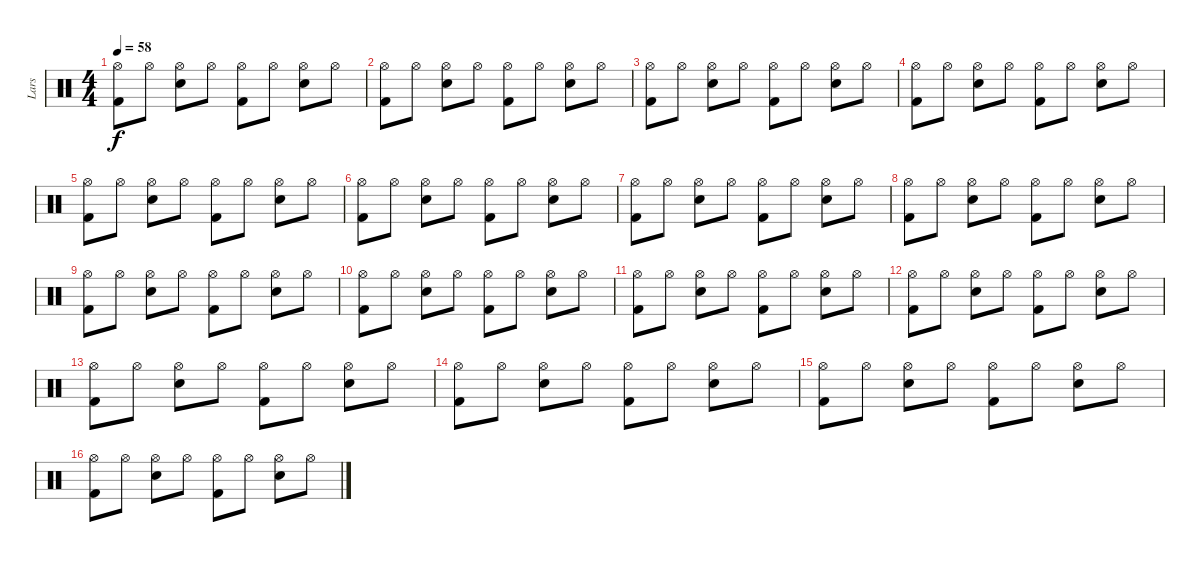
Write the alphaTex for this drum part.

\track ("Lars " "Lars ") {instrument percussion}
\staff {score}
\articulation defaults
\ts (4 4)
\tempo 58
\clef neutral
\ks c
("Kick (hit) 2" "Hi-Hat (open)").8{dy f} "Hi-Hat (open)".8 ("Snare (hit) 2" "Hi-Hat (open)").8 "Hi-Hat (open)".8 ("Kick (hit) 2" "Hi-Hat (open)").8 "Hi-Hat (open)".8 ("Snare (hit) 2" "Hi-Hat (open)").8 "Hi-Hat (open)".8 |
("Kick (hit) 2" "Hi-Hat (open)").8 "Hi-Hat (open)".8 ("Snare (hit) 2" "Hi-Hat (open)").8 "Hi-Hat (open)".8 ("Kick (hit) 2" "Hi-Hat (open)").8 "Hi-Hat (open)".8 ("Snare (hit) 2" "Hi-Hat (open)").8 "Hi-Hat (open)".8 |
("Kick (hit) 2" "Hi-Hat (open)").8 "Hi-Hat (open)".8 ("Snare (hit) 2" "Hi-Hat (open)").8 "Hi-Hat (open)".8 ("Kick (hit) 2" "Hi-Hat (open)").8 "Hi-Hat (open)".8 ("Snare (hit) 2" "Hi-Hat (open)").8 "Hi-Hat (open)".8 |
("Kick (hit) 2" "Hi-Hat (open)").8 "Hi-Hat (open)".8 ("Snare (hit) 2" "Hi-Hat (open)").8 "Hi-Hat (open)".8 ("Kick (hit) 2" "Hi-Hat (open)").8 "Hi-Hat (open)".8 ("Snare (hit) 2" "Hi-Hat (open)").8 "Hi-Hat (open)".8 |
("Kick (hit) 2" "Hi-Hat (open)").8 "Hi-Hat (open)".8 ("Snare (hit) 2" "Hi-Hat (open)").8 "Hi-Hat (open)".8 ("Kick (hit) 2" "Hi-Hat (open)").8 "Hi-Hat (open)".8 ("Snare (hit) 2" "Hi-Hat (open)").8 "Hi-Hat (open)".8 |
("Kick (hit) 2" "Hi-Hat (open)").8 "Hi-Hat (open)".8 ("Snare (hit) 2" "Hi-Hat (open)").8 "Hi-Hat (open)".8 ("Kick (hit) 2" "Hi-Hat (open)").8 "Hi-Hat (open)".8 ("Snare (hit) 2" "Hi-Hat (open)").8 "Hi-Hat (open)".8 |
("Kick (hit) 2" "Hi-Hat (open)").8 "Hi-Hat (open)".8 ("Snare (hit) 2" "Hi-Hat (open)").8 "Hi-Hat (open)".8 ("Kick (hit) 2" "Hi-Hat (open)").8 "Hi-Hat (open)".8 ("Snare (hit) 2" "Hi-Hat (open)").8 "Hi-Hat (open)".8 |
("Kick (hit) 2" "Hi-Hat (open)").8 "Hi-Hat (open)".8 ("Snare (hit) 2" "Hi-Hat (open)").8 "Hi-Hat (open)".8 ("Kick (hit) 2" "Hi-Hat (open)").8 "Hi-Hat (open)".8 ("Snare (hit) 2" "Hi-Hat (open)").8 "Hi-Hat (open)".8 |
("Kick (hit) 2" "Hi-Hat (open)").8 "Hi-Hat (open)".8 ("Snare (hit) 2" "Hi-Hat (open)").8 "Hi-Hat (open)".8 ("Kick (hit) 2" "Hi-Hat (open)").8 "Hi-Hat (open)".8 ("Snare (hit) 2" "Hi-Hat (open)").8 "Hi-Hat (open)".8 |
("Kick (hit) 2" "Hi-Hat (open)").8 "Hi-Hat (open)".8 ("Snare (hit) 2" "Hi-Hat (open)").8 "Hi-Hat (open)".8 ("Kick (hit) 2" "Hi-Hat (open)").8 "Hi-Hat (open)".8 ("Snare (hit) 2" "Hi-Hat (open)").8 "Hi-Hat (open)".8 |
("Kick (hit) 2" "Hi-Hat (open)").8 "Hi-Hat (open)".8 ("Snare (hit) 2" "Hi-Hat (open)").8 "Hi-Hat (open)".8 ("Kick (hit) 2" "Hi-Hat (open)").8 "Hi-Hat (open)".8 ("Snare (hit) 2" "Hi-Hat (open)").8 "Hi-Hat (open)".8 |
("Kick (hit) 2" "Hi-Hat (open)").8 "Hi-Hat (open)".8 ("Snare (hit) 2" "Hi-Hat (open)").8 "Hi-Hat (open)".8 ("Kick (hit) 2" "Hi-Hat (open)").8 "Hi-Hat (open)".8 ("Snare (hit) 2" "Hi-Hat (open)").8 "Hi-Hat (open)".8 |
("Kick (hit) 2" "Hi-Hat (open)").8 "Hi-Hat (open)".8 ("Snare (hit) 2" "Hi-Hat (open)").8 "Hi-Hat (open)".8 ("Kick (hit) 2" "Hi-Hat (open)").8 "Hi-Hat (open)".8 ("Snare (hit) 2" "Hi-Hat (open)").8 "Hi-Hat (open)".8 |
("Kick (hit) 2" "Hi-Hat (open)").8 "Hi-Hat (open)".8 ("Snare (hit) 2" "Hi-Hat (open)").8 "Hi-Hat (open)".8 ("Kick (hit) 2" "Hi-Hat (open)").8 "Hi-Hat (open)".8 ("Snare (hit) 2" "Hi-Hat (open)").8 "Hi-Hat (open)".8 |
("Kick (hit) 2" "Hi-Hat (open)").8 "Hi-Hat (open)".8 ("Snare (hit) 2" "Hi-Hat (open)").8 "Hi-Hat (open)".8 ("Kick (hit) 2" "Hi-Hat (open)").8 "Hi-Hat (open)".8 ("Snare (hit) 2" "Hi-Hat (open)").8 "Hi-Hat (open)".8 |
("Kick (hit) 2" "Hi-Hat (open)").8 "Hi-Hat (open)".8 ("Snare (hit) 2" "Hi-Hat (open)").8 "Hi-Hat (open)".8 ("Kick (hit) 2" "Hi-Hat (open)").8 "Hi-Hat (open)".8 ("Snare (hit) 2" "Hi-Hat (open)").8 "Hi-Hat (open)".8
